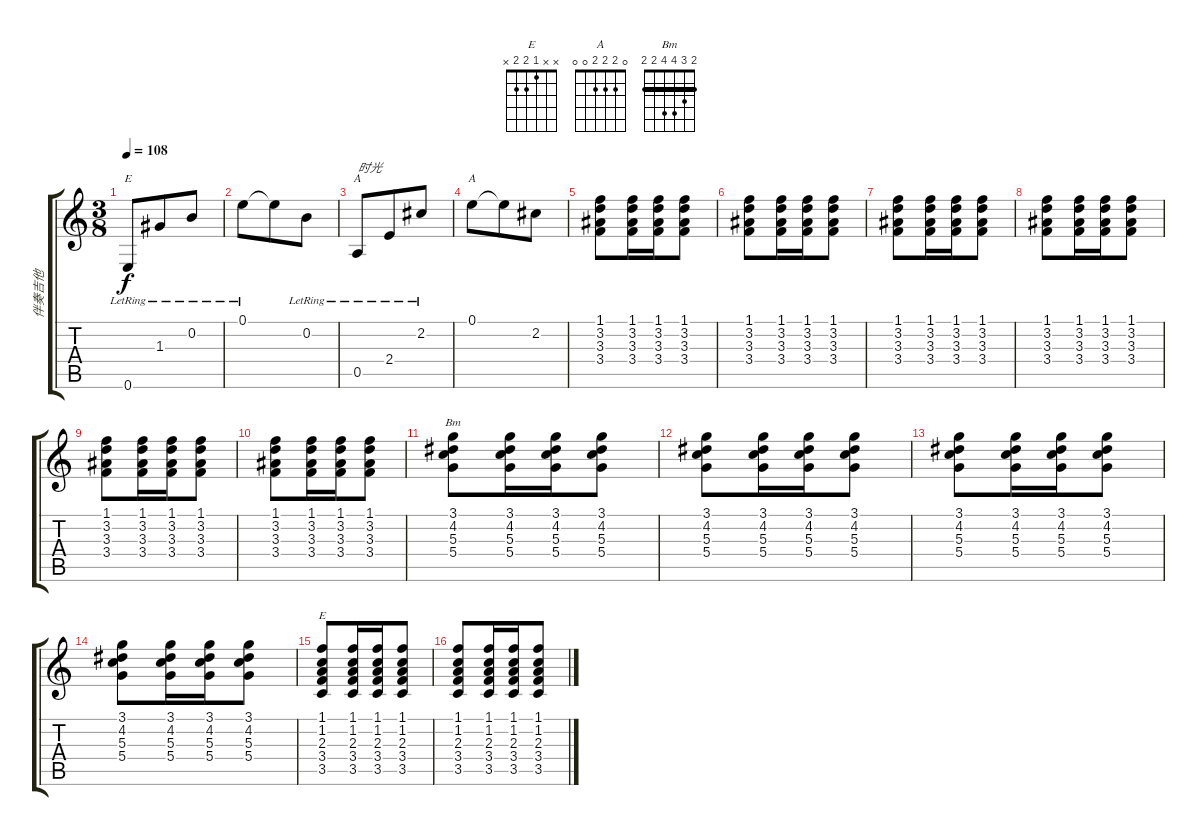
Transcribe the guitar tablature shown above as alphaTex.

\track ("伴奏吉他" "伴奏吉他") {instrument acousticguitarnylon}
\staff {score tabs}
\tuning (E4 B3 G3 D3 A2 E2) {hide}
\chord ("E" 0 0 1 2 2 0)
\chord ("A" 0 2 2 2 0 x)
\chord ("A" 0 2 2 2 0 0)
\chord ("Bm" 2 3 4 4 2 2) {barre 2}
\chord ("E" x x 1 2 2 x)
\ts (3 8)
\tempo 108
\clef g2
\ks c
0.6{lr}.8{ch "E" dy f} 1.3{lr}.8 0.2{lr}.8 |
0.1{lr}.8 0.1{t}.8 0.2{lr}.8 |
0.5{lr}.8{ch "A" txt "时光"} 2.4{lr}.8 2.2{lr}.8 |
0.1.8{ch "A"} 0.1{t}.8 2.2.8 |
(1.1 3.2 3.3 3.4).8 (1.1 3.2 3.3 3.4).16 (1.1 3.2 3.3 3.4).16 (1.1 3.2 3.3 3.4).8 |
(1.1 3.2 3.3 3.4).8 (1.1 3.2 3.3 3.4).16 (1.1 3.2 3.3 3.4).16 (1.1 3.2 3.3 3.4).8 |
(1.1 3.2 3.3 3.4).8 (1.1 3.2 3.3 3.4).16 (1.1 3.2 3.3 3.4).16 (1.1 3.2 3.3 3.4).8 |
(1.1 3.2 3.3 3.4).8 (1.1 3.2 3.3 3.4).16 (1.1 3.2 3.3 3.4).16 (1.1 3.2 3.3 3.4).8 |
(1.1 3.2 3.3 3.4).8 (1.1 3.2 3.3 3.4).16 (1.1 3.2 3.3 3.4).16 (1.1 3.2 3.3 3.4).8 |
(1.1 3.2 3.3 3.4).8 (1.1 3.2 3.3 3.4).16 (1.1 3.2 3.3 3.4).16 (1.1 3.2 3.3 3.4).8 |
(3.1 4.2 5.3 5.4).8{ch "Bm"} (3.1 4.2 5.3 5.4).16 (3.1 4.2 5.3 5.4).16 (3.1 4.2 5.3 5.4).8 |
(3.1 4.2 5.3 5.4).8 (3.1 4.2 5.3 5.4).16 (3.1 4.2 5.3 5.4).16 (3.1 4.2 5.3 5.4).8 |
(3.1 4.2 5.3 5.4).8 (3.1 4.2 5.3 5.4).16 (3.1 4.2 5.3 5.4).16 (3.1 4.2 5.3 5.4).8 |
(3.1 4.2 5.3 5.4).8 (3.1 4.2 5.3 5.4).16 (3.1 4.2 5.3 5.4).16 (3.1 4.2 5.3 5.4).8 |
(1.1 1.2 2.3 3.4 3.5).8{ch "E"} (1.1 1.2 2.3 3.4 3.5).16 (1.1 1.2 2.3 3.4 3.5).16 (1.1 1.2 2.3 3.4 3.5).8 |
(1.1 1.2 2.3 3.4 3.5).8 (1.1 1.2 2.3 3.4 3.5).16 (1.1 1.2 2.3 3.4 3.5).16 (1.1 1.2 2.3 3.4 3.5).8
